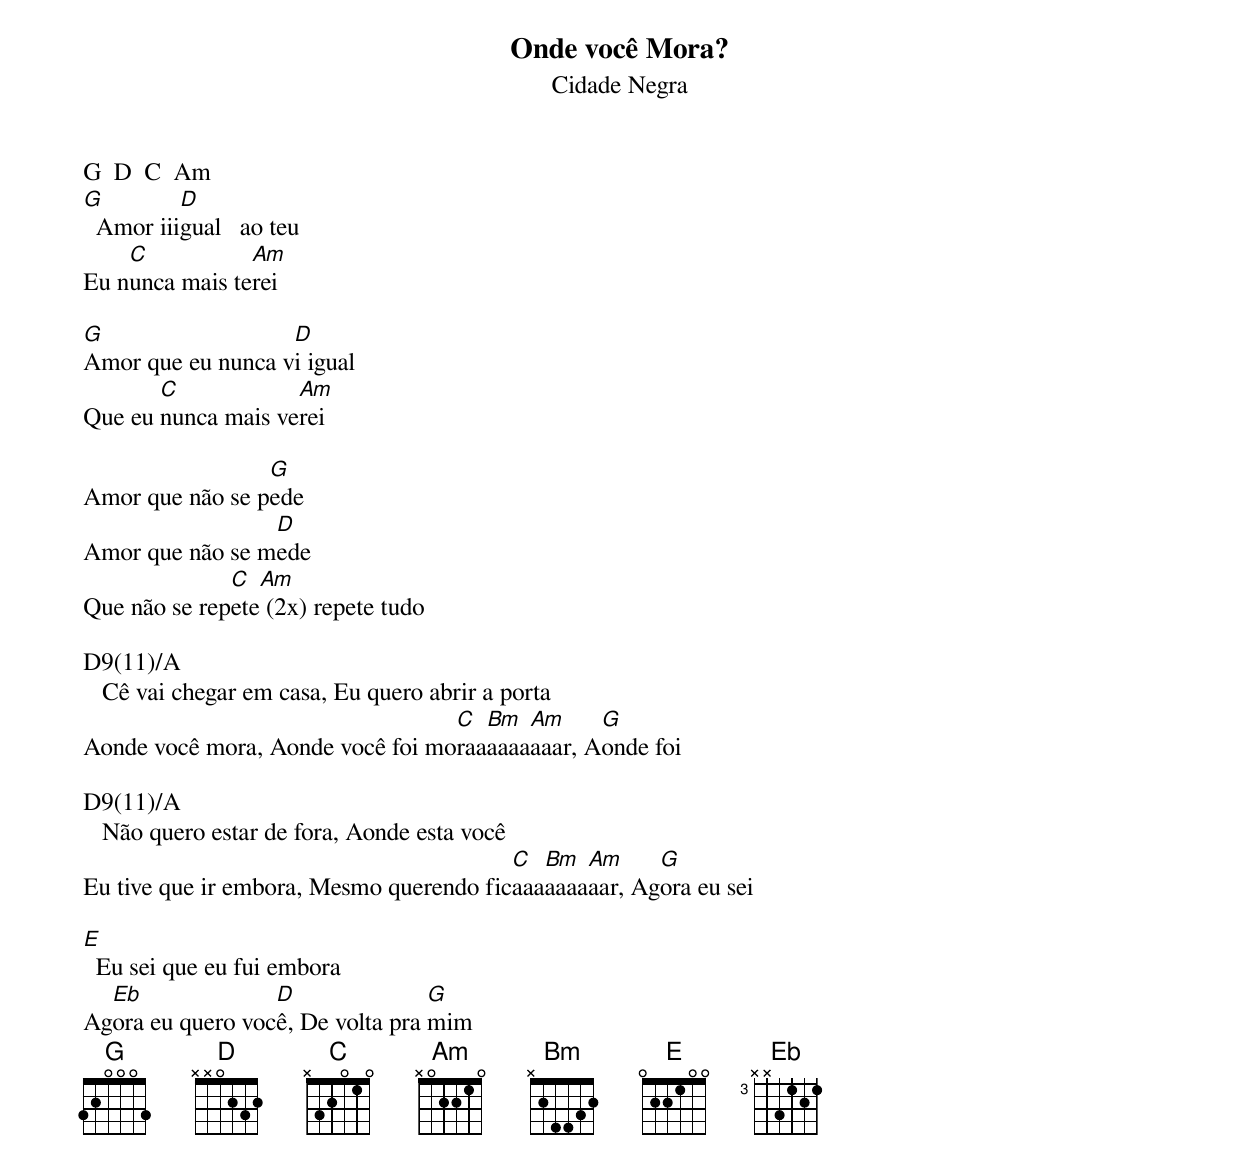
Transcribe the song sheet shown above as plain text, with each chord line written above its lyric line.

Onde você Mora?
Cidade Negra

G  D  C  Am
G         D
  Amor iiigual   ao teu
    C           Am
Eu nunca mais terei

G                  D
Amor que eu nunca vi igual
       C            Am
Que eu nunca mais verei

                 G
Amor que não se pede
                 D
Amor que não se mede
              C  Am
Que não se repete (2x) repete tudo

D9(11)/A
   Cê vai chegar em casa, Eu quero abrir a porta
                                  C  Bm  Am     G
Aonde você mora, Aonde você foi moraaaaaaaaar, Aonde foi

D9(11)/A
   Não quero estar de fora, Aonde esta você
                                         C  Bm  Am     G
Eu tive que ir embora, Mesmo querendo ficaaaaaaaaar, Agora eu sei

E
  Eu sei que eu fui embora
  Eb              D               G
Agora eu quero você, De volta pra mim
